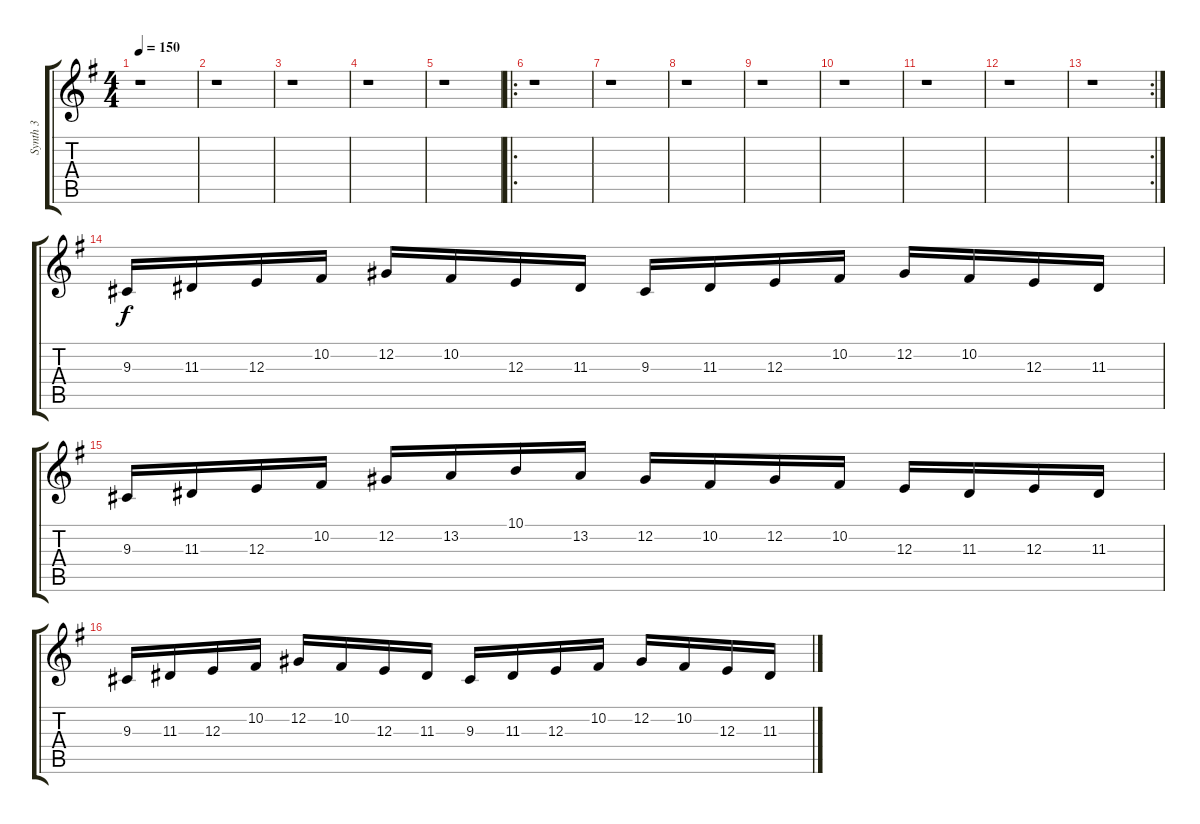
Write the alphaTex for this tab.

\track ("Synth 3" "Synth 3") {instrument harpsichord}
\staff {score tabs}
\tuning (Db4 Ab3 E3 B2 Gb2 Db2) {hide}
\ts (4 4)
\tempo 150
\clef g2
\ks g
r.1{dy f} |
r.1 |
r.1 |
r.1 |
r.1 |
\ro
r.1 |
r.1 |
r.1 |
r.1 |
r.1 |
r.1 |
r.1 |
\rc 2
r.1 |
9.3.16 11.3.16 12.3.16 10.2.16 12.2.16 10.2.16 12.3.16 11.3.16 9.3.16 11.3.16 12.3.16 10.2.16 12.2.16 10.2.16 12.3.16 11.3.16 |
9.3.16 11.3.16 12.3.16 10.2.16 12.2.16 13.2.16 10.1.16 13.2.16 12.2.16 10.2.16 12.2.16 10.2.16 12.3.16 11.3.16 12.3.16 11.3.16 |
9.3.16 11.3.16 12.3.16 10.2.16 12.2.16 10.2.16 12.3.16 11.3.16 9.3.16 11.3.16 12.3.16 10.2.16 12.2.16 10.2.16 12.3.16 11.3.16
